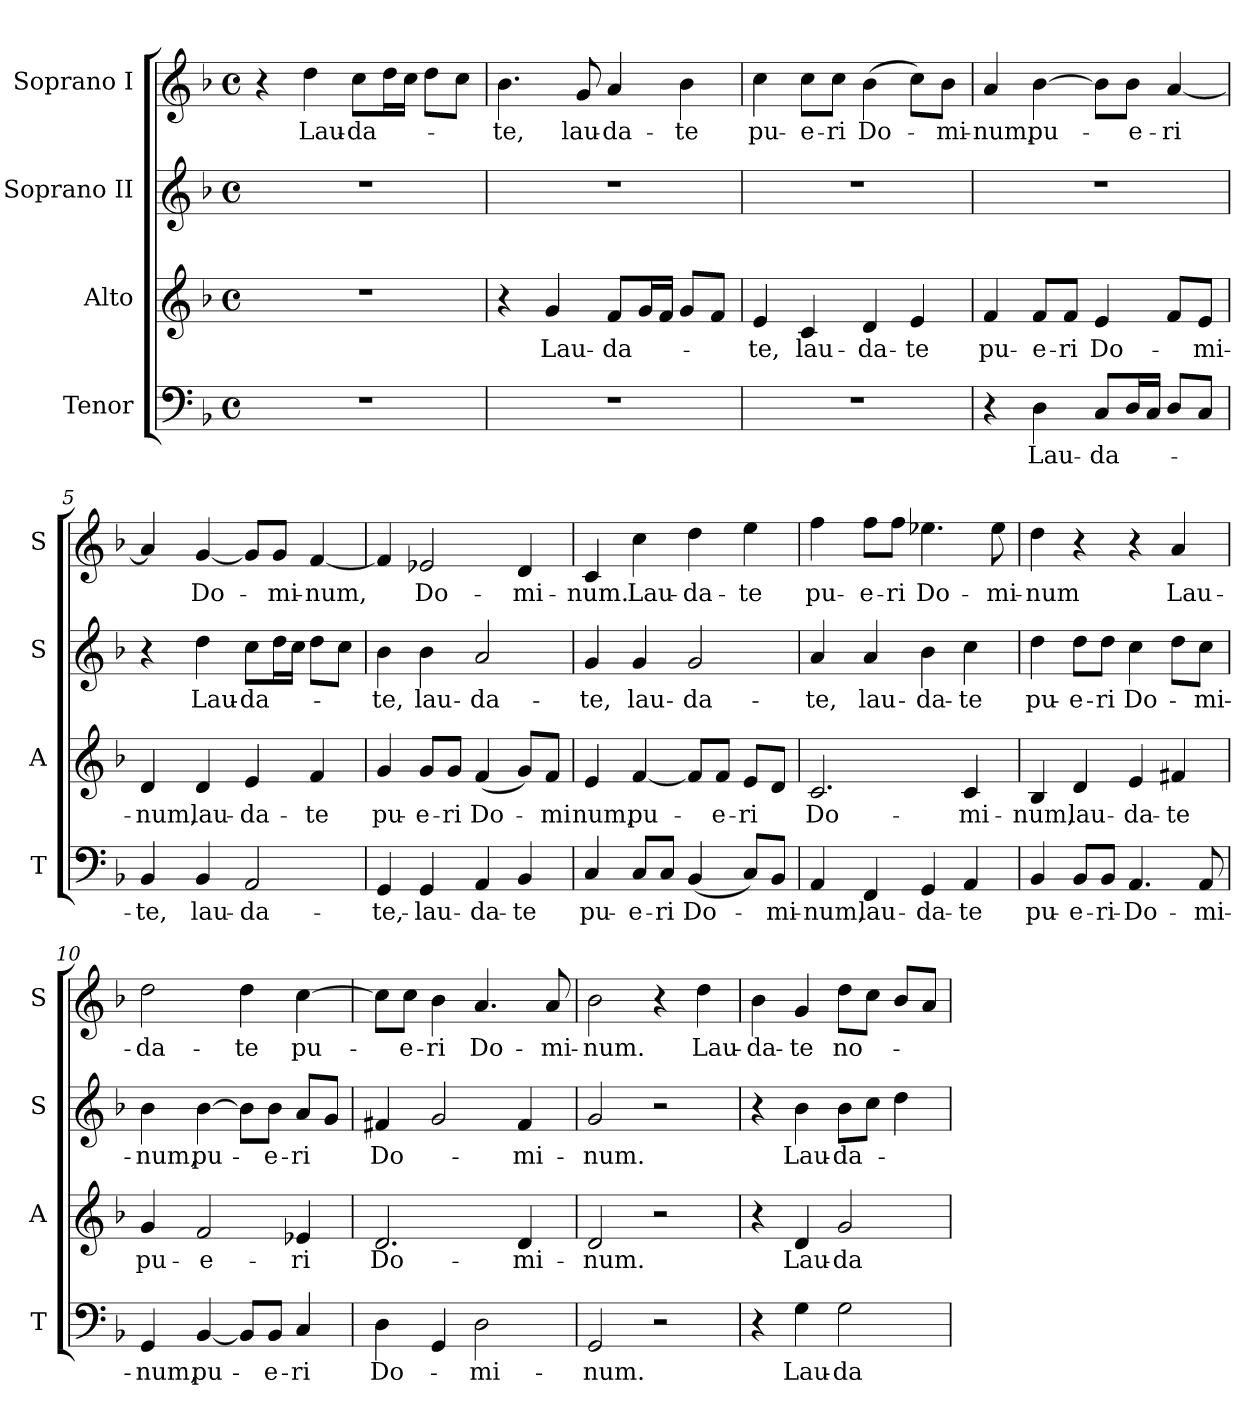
**kern	**text	**kern	**text	**kern	**text	**kern	**text
*part4	*part4	*part3	*part3	*part2	*part2	*part1	*part1
*staff4	*staff4	*staff3	*staff3	*staff2	*staff2	*staff1	*staff1
*I"Tenor	*	*I"Alto	*	*I"Soprano II	*	*I"Soprano I	*
*I'T	*	*I'A	*	*I'S	*	*I'S	*
*clefF4	*	*clefG2	*	*clefG2	*	*clefG2	*
*k[b-]	*	*k[b-]	*	*k[b-]	*	*k[b-]	*
*d:	*	*d:	*	*d:	*	*d:	*
*M4/4	*	*M4/4	*	*M4/4	*	*M4/4	*
*met(c)	*	*met(c)	*	*met(c)	*	*met(c)	*
=1	=1	=1	=1	=1	=1	=1	=1
1r	.	1r	.	1r	.	4ra	.
!	!	!	!	!	!	!	!LO:LY:b
.	.	.	.	.	.	4dd\	Lau-
!	!	!	!	!	!	!	!LO:LY:b
.	.	.	.	.	.	8cc\L	-da-
.	.	.	.	.	.	16dd\L	.
.	.	.	.	.	.	16cc\JJ	.
.	.	.	.	.	.	8dd\L	.
.	.	.	.	.	.	8cc\J	.
=2	=2	=2	=2	=2	=2	=2	=2
!	!	!	!	!	!	!	!LO:LY:b
1r	.	4r	.	1r	.	4.b-\	-te,
!	!	!	!LO:LY:b	!	!	!	!
.	.	4g/	Lau-	.	.	.	.
!	!	!	!	!	!	!	!LO:LY:b
.	.	.	.	.	.	8g/	lau-
!	!	!	!LO:LY:b	!	!	!	!LO:LY:b
.	.	8f/L	-da-	.	.	4a/	-da-
.	.	16g/L	.	.	.	.	.
.	.	16f/JJ	.	.	.	.	.
!	!	!	!	!	!	!	!LO:LY:b
.	.	8g/L	.	.	.	4b-\	-te
.	.	8f/J	.	.	.	.	.
=3	=3	=3	=3	=3	=3	=3	=3
!	!	!	!LO:LY:b	!	!	!	!LO:LY:b
1r	.	4e/	-te,	1r	.	4cc\	pu-
!	!	!	!LO:LY:b	!	!	!	!LO:LY:b
.	.	4c/	lau-	.	.	8cc\L	-e-
!	!	!	!	!	!	!	!LO:LY:b
.	.	.	.	.	.	8cc\J	-ri
!	!	!	!LO:LY:b	!	!	!	!LO:LY:b
.	.	4d/	-da-	.	.	(>4b-\	Do-
!	!	!	!LO:LY:b	!	!	!	!
.	.	4e/	-te	.	.	8cc\L)	.
!	!	!	!	!	!	!	!LO:LY:b
.	.	.	.	.	.	8b-\J	-mi-
=4	=4	=4	=4	=4	=4	=4	=4
!	!	!	!LO:LY:b	!	!	!	!LO:LY:b
4r	.	4f/	pu-	1r	.	4a/	-num,
!	!LO:LY:b	!	!LO:LY:b	!	!	!	!LO:LY:b
4D\	Lau-	8f/L	-e-	.	.	[4b-\	pu-
!	!	!	!LO:LY:b	!	!	!	!
.	.	8f/J	-ri	.	.	.	.
!	!LO:LY:b	!	!LO:LY:b	!	!	!	!
8C/L	-da-	4e/	Do-	.	.	8b-\L]	.
!	!	!	!	!	!	!	!LO:LY:b
16D/L	.	.	.	.	.	8b-\J	-e-
16C/JJ	.	.	.	.	.	.	.
!	!	!	!	!	!	!	!LO:LY:b
8D/L	.	8f/L	.	.	.	[4a/	-ri
!	!	!	!LO:LY:b	!	!	!	!
8C/J	.	8e/J	-mi-	.	.	.	.
!!LO:LB:g=z
=5	=5	=5	=5	=5	=5	=5	=5
!	!LO:LY:b	!	!LO:LY:b	!	!	!	!
4BB-/	-te,	4d/	-num,	4r	.	4a/]	.
!	!LO:LY:b	!	!LO:LY:b	!	!LO:LY:b	!	!LO:LY:b
4BB-/	lau-	4d/	lau-	4dd\	Lau-	[4g/	Do-
!	!LO:LY:b	!	!LO:LY:b	!	!LO:LY:b	!	!
2AA/	-da-	4e/	-da-	8cc\L	-da-	8g/L]	.
!	!	!	!	!	!	!	!LO:LY:b
.	.	.	.	16dd\L	.	8g/J	-mi-
.	.	.	.	16cc\JJ	.	.	.
!	!	!	!LO:LY:b	!	!	!	!LO:LY:b
.	.	4f/	-te	8dd\L	.	[4f/	-num,
.	.	.	.	8cc\J	.	.	.
=6	=6	=6	=6	=6	=6	=6	=6
!	!LO:LY:b	!	!LO:LY:b	!	!LO:LY:b	!	!
4GG/	-te,-	4g/	pu-	4b-\	-te,	4f/]	.
!	!LO:LY:b	!	!LO:LY:b	!	!LO:LY:b	!	!LO:LY:b
4GG/	-lau-	8g/L	-e-	4b-\	lau-	2e-X/	Do-
!	!	!	!LO:LY:b	!	!	!	!
.	.	8g/J	-ri	.	.	.	.
!	!LO:LY:b	!	!LO:LY:b	!	!LO:LY:b	!	!
4AA/	-da-	(<4f/	Do-	2a/	-da-	.	.
!	!LO:LY:b	!	!	!	!	!	!LO:LY:b
4BB-/	-te	8g/L)	.	.	.	4d/	-mi-
!	!	!	!LO:LY:b	!	!	!	!
.	.	8f/J	-mi	.	.	.	.
=7	=7	=7	=7	=7	=7	=7	=7
!	!LO:LY:b	!	!LO:LY:b	!	!LO:LY:b	!	!LO:LY:b
4C/	pu-	4e/	num,	4g/	-te,	4c/	-num.
!	!LO:LY:b	!	!LO:LY:b	!	!LO:LY:b	!	!LO:LY:b
8C/L	-e-	[4f/	pu-	4g/	lau-	4cc\	Lau-
!	!LO:LY:b	!	!	!	!	!	!
8C/J	-ri	.	.	.	.	.	.
!	!LO:LY:b	!	!	!	!LO:LY:b	!	!LO:LY:b
(<4BB-/	Do-	8f/L]	.	2g/	-da-	4dd\	-da-
!	!	!	!LO:LY:b	!	!	!	!
.	.	8f/J	-e-	.	.	.	.
!	!	!	!LO:LY:b	!	!	!	!LO:LY:b
8C/L)	.	8e/L	-ri	.	.	4ee\	-te
!	!LO:LY:b	!	!	!	!	!	!
8BB-/J	-mi-	8d/J	.	.	.	.	.
=8	=8	=8	=8	=8	=8	=8	=8
!	!LO:LY:b	!	!LO:LY:b	!	!LO:LY:b	!	!LO:LY:b
4AA/	-num,	2.c/	Do-	4a/	-te,	4ff\	pu-
!	!LO:LY:b	!	!	!	!LO:LY:b	!	!LO:LY:b
4FF/	lau-	.	.	4a/	lau-	8ff\L	-e-
!	!	!	!	!	!	!	!LO:LY:b
.	.	.	.	.	.	8ff\J	-ri
!	!LO:LY:b	!	!	!	!LO:LY:b	!	!LO:LY:b
4GG/	-da-	.	.	4b-\	-da-	4.ee-X\	Do-
!	!LO:LY:b	!	!LO:LY:b	!	!LO:LY:b	!	!
4AA/	-te	4c/	-mi-	4cc\	-te	.	.
!	!	!	!	!	!	!	!LO:LY:b
.	.	.	.	.	.	8ee-\	-mi-
!!LO:LB:g=z
=9	=9	=9	=9	=9	=9	=9	=9
!	!LO:LY:b	!	!LO:LY:b	!	!LO:LY:b	!	!LO:LY:b
4BB-/	pu-	4B-/	-num,	4dd\	pu-	4dd\	-num
!	!LO:LY:b	!	!LO:LY:b	!	!LO:LY:b	!	!
8BB-/L	-e-	4d/	lau-	8dd\L	-e-	4r	.
!	!LO:LY:b	!	!	!	!LO:LY:b	!	!
8BB-/J	-ri-	.	.	8dd\J	-ri	.	.
!	!LO:LY:b	!	!LO:LY:b	!	!LO:LY:b	!	!
4.AA/	-Do-	4e/	-da-	4cc\	Do-	4r	.
!	!	!	!LO:LY:b	!	!	!	!LO:LY:b
.	.	4f#X/	-te	8dd\L	.	4a/	Lau-
!	!LO:LY:b	!	!	!	!LO:LY:b	!	!
8AA/	-mi-	.	.	8cc\J	-mi-	.	.
=10	=10	=10	=10	=10	=10	=10	=10
!	!LO:LY:b	!	!LO:LY:b	!	!LO:LY:b	!	!LO:LY:b
4GG/	-num,	4g/	pu-	4b-\	-num,	2dd\	-da-
!	!LO:LY:b	!	!LO:LY:b	!	!LO:LY:b	!	!
[4BB-/	pu-	2f/	-e-	[4b-\	pu-	.	.
!	!	!	!	!	!	!	!LO:LY:b
8BB-/L]	.	.	.	8b-\L]	.	4dd\	-te
!	!LO:LY:b	!	!	!	!LO:LY:b	!	!
8BB-/J	-e-	.	.	8b-\J	-e-	.	.
!	!LO:LY:b	!	!LO:LY:b	!	!LO:LY:b	!	!LO:LY:b
4C/	-ri	4e-X/	-ri	8a/L	-ri	[4cc\	pu-
.	.	.	.	8g/J	.	.	.
=11	=11	=11	=11	=11	=11	=11	=11
!	!LO:LY:b	!	!LO:LY:b	!	!LO:LY:b	!	!
4D\	Do-	2.d/	Do-	4f#X/	Do-	8cc\L]	.
!	!	!	!	!	!	!	!LO:LY:b
.	.	.	.	.	.	8cc\J	-e-
!	!	!	!	!	!	!	!LO:LY:b
4GG/	.	.	.	2g/	.	4b-\	-ri
!	!LO:LY:b	!	!	!	!	!	!LO:LY:b
2D\	-mi-	.	.	.	.	4.a/	Do-
!	!	!	!LO:LY:b	!	!LO:LY:b	!	!
.	.	4d/	-mi-	4f#/	-mi-	.	.
!	!	!	!	!	!	!	!LO:LY:b
.	.	.	.	.	.	8a/	-mi-
=12	=12	=12	=12	=12	=12	=12	=12
!	!LO:LY:b	!	!LO:LY:b	!	!LO:LY:b	!	!LO:LY:b
2GG/	-num.	2d/	-num.	2g/	-num.	2b-\	-num.
2r	.	2r	.	2r	.	4r	.
!	!	!	!	!	!	!	!LO:LY:b
.	.	.	.	.	.	4dd\	Lau-
=13	=13	=13	=13	=13	=13	=13	=13
!	!	!	!	!	!	!	!LO:LY:b
4r	.	4r	.	4r	.	4b-\	-da-
!	!LO:LY:b	!	!LO:LY:b	!	!LO:LY:b	!	!LO:LY:b
4G\	Lau-	4d/	Lau-	4b-\	Lau-	4g/	-te
!	!LO:LY:b	!	!LO:LY:b	!	!LO:LY:b	!	!LO:LY:b
2G\	-da-	2g/	-da-	8b-\L	-da-	8dd\L	no-
.	.	.	.	8cc\J	.	8cc\J	.
.	.	.	.	4dd\	.	8b-/L	.
.	.	.	.	.	.	8a/J	.
=	=	=	=	=	=	=	=
*-	*-	*-	*-	*-	*-	*-	*-
